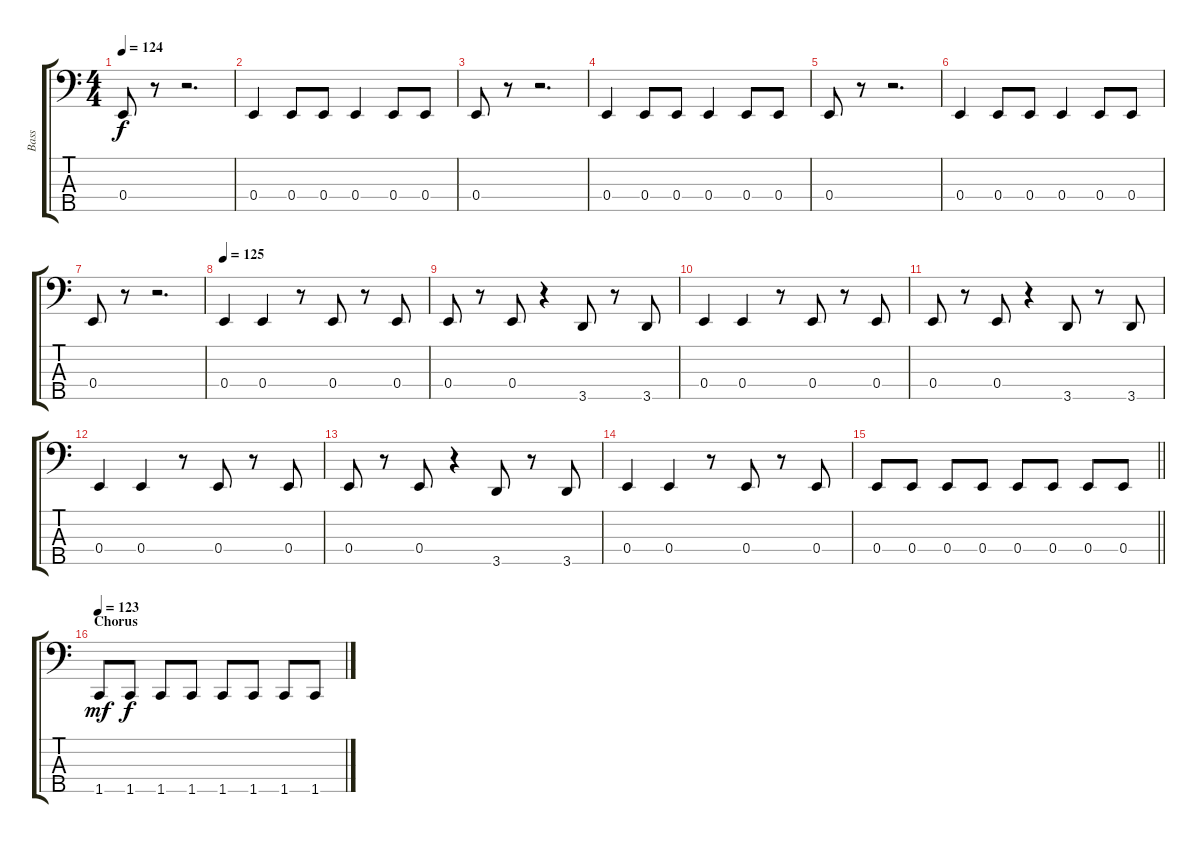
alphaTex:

\track ("Bass" "Bass") {instrument electricbassfinger}
\staff {score tabs}
\tuning (G2 D2 A1 E1 B0) {hide}
\ts (4 4)
\tempo 124
\clef f4
\ks c
0.4.8{dy f} r.8 r.2{d} |
0.4.4 0.4.8 0.4.8 0.4.4 0.4.8 0.4.8 |
0.4.8 r.8 r.2{d} |
0.4.4 0.4.8 0.4.8 0.4.4 0.4.8 0.4.8 |
0.4.8 r.8 r.2{d} |
0.4.4 0.4.8 0.4.8 0.4.4 0.4.8 0.4.8 |
0.4.8 r.8 r.2{d} |
\tempo 125
0.4.4 0.4.4 r.8 0.4.8 r.8 0.4.8 |
0.4.8 r.8 0.4.8 r.4 3.5.8 r.8 3.5.8 |
0.4.4 0.4.4 r.8 0.4.8 r.8 0.4.8 |
0.4.8 r.8 0.4.8 r.4 3.5.8 r.8 3.5.8 |
0.4.4 0.4.4 r.8 0.4.8 r.8 0.4.8 |
0.4.8 r.8 0.4.8 r.4 3.5.8 r.8 3.5.8 |
0.4.4 0.4.4 r.8 0.4.8 r.8 0.4.8 |
\barLineRight lightlight
0.4.8 0.4.8 0.4.8 0.4.8 0.4.8 0.4.8 0.4.8 0.4.8 |
\section ("" "Chorus")
\tempo 123
1.5.8{dy mf} 1.5.8{dy f} 1.5.8 1.5.8 1.5.8 1.5.8 1.5.8 1.5.8
